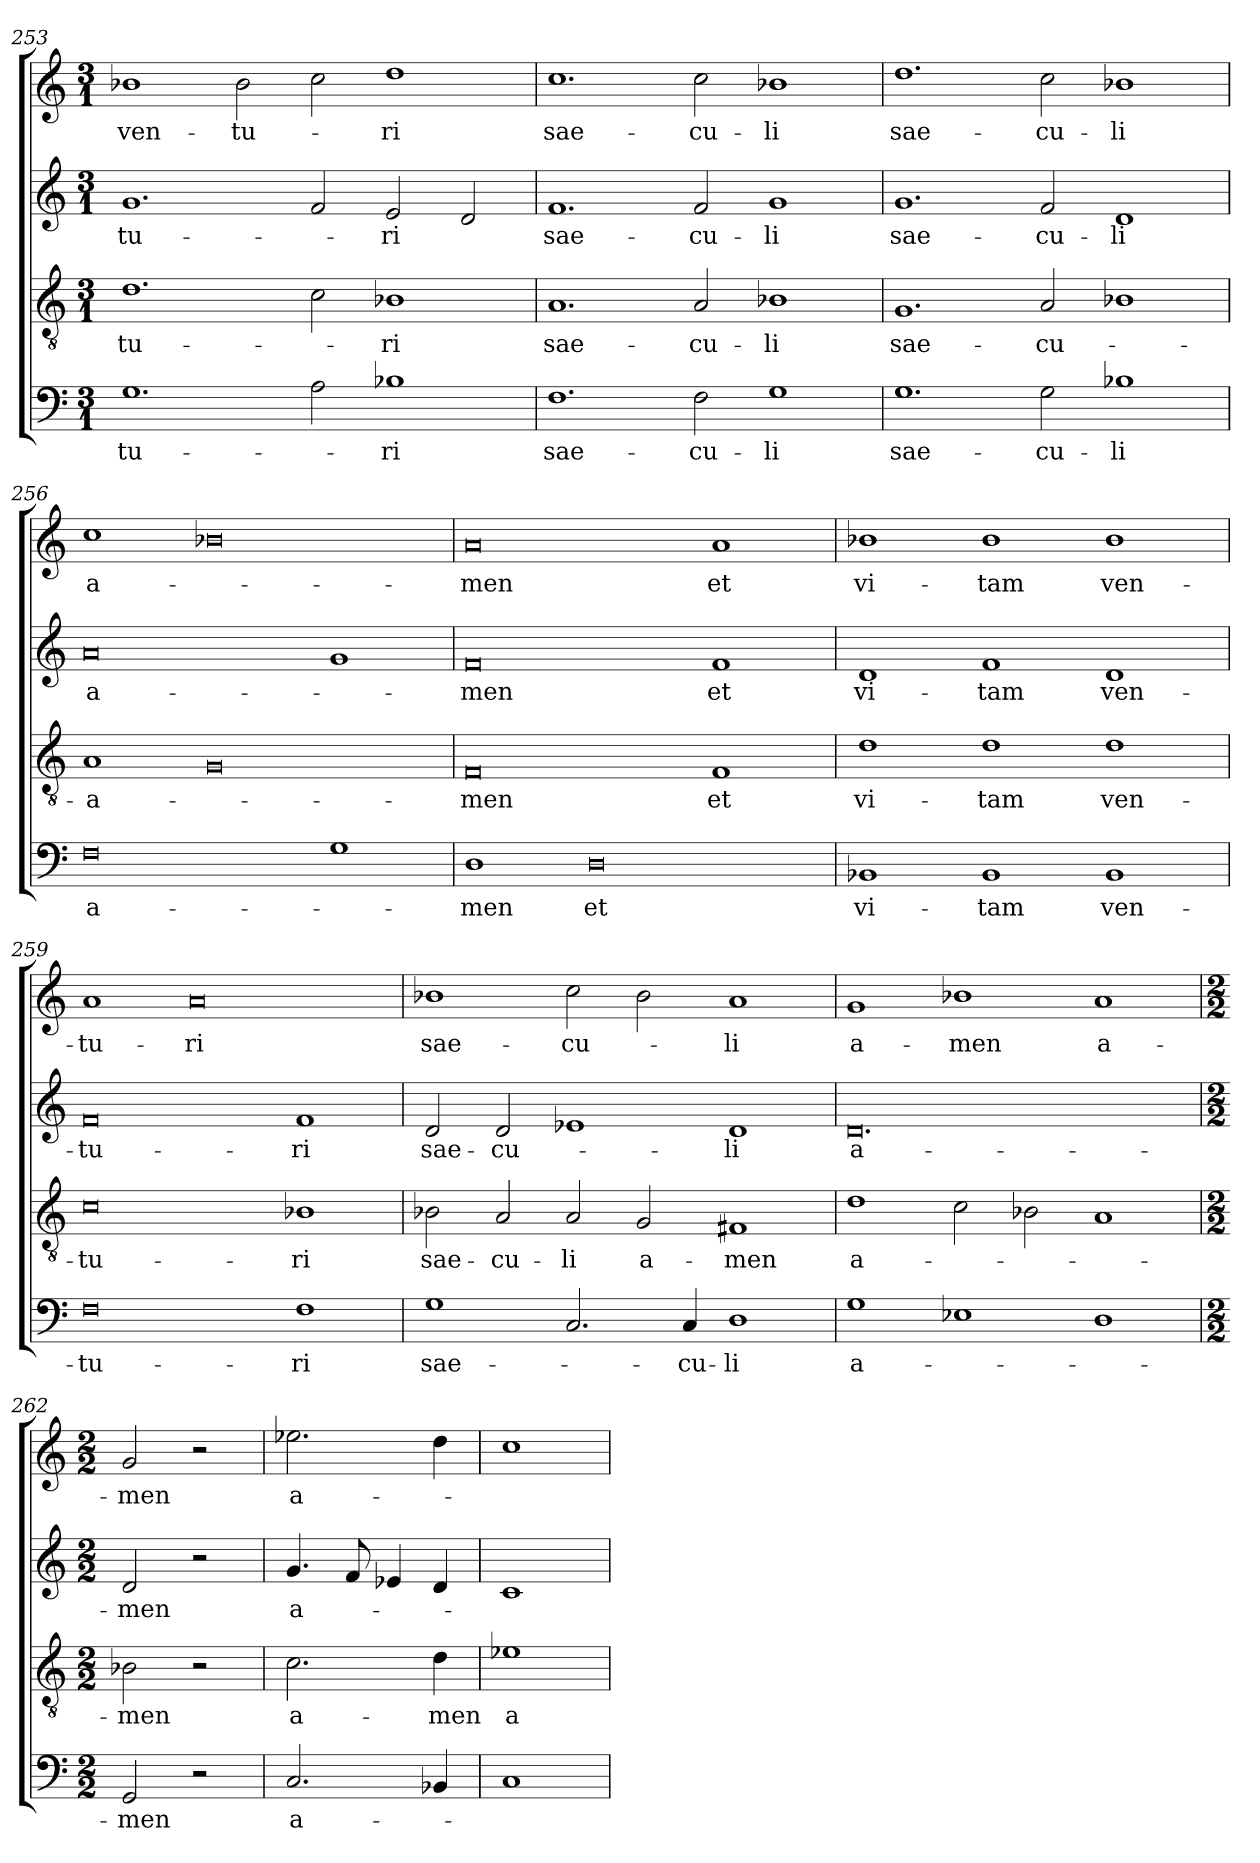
**kern	**text	**kern	**text	**kern	**text	**kern	**text
*part4	*part4	*part3	*part3	*part2	*part2	*part1	*part1
*staff4	*staff4	*staff3	*staff3	*staff2	*staff2	*staff1	*staff1
*clefF4	*	*clefGv2	*	*clefG2	*	*clefG2	*
*k[]	*	*k[]	*	*k[]	*	*k[]	*
*M3/1	*	*M3/1	*	*M3/1	*	*M3/1	*
=253	=253	=253	=253	=253	=253	=253	=253
1.G	-tu-	1.d	-tu-	1.g	-tu-	1b-X	ven-
.	.	.	.	.	.	2b-	-tu-
2A	.	2c	.	2f	.	2cc	.
1B-X	-ri	1B-X	-ri	2e	-ri	1dd	-ri
.	.	.	.	2d	.	.	.
=254	=254	=254	=254	=254	=254	=254	=254
1.F	sae-	1.A	sae-	1.f	sae-	1.cc	sae-
2F	-cu-	2A	-cu-	2f	-cu-	2cc	-cu-
1G	-li	1B-X	-li	1g	-li	1b-X	-li
=255	=255	=255	=255	=255	=255	=255	=255
1.G	sae-	1.G	sae-	1.g	sae-	1.dd	sae-
2G	-cu-	2A	-cu-	2f	-cu-	2cc	-cu-
1B-X	-li	1B-X	.	1d	-li	1b-X	-li
=256	=256	=256	=256	=256	=256	=256	=256
0F	a-	1A	-a-	0a	a-	1cc	a-
.	.	0G	.	.	.	0b-X	.
1G	.	.	.	1g	.	.	.
=257	=257	=257	=257	=257	=257	=257	=257
1D	-men	0F	-men	0f	-men	0a	-men
0D	et	.	.	.	.	.	.
.	.	1F	et	1f	et	1a	et
=258	=258	=258	=258	=258	=258	=258	=258
1BB-X	vi-	1d	vi-	1d	vi-	1b-X	vi-
1BB-	-tam	1d	-tam	1f	-tam	1b-	-tam
1BB-	ven-	1d	ven-	1d	ven-	1b-	ven-
=259	=259	=259	=259	=259	=259	=259	=259
0F	-tu-	0c	-tu-	0f	-tu-	1a	-tu-
.	.	.	.	.	.	0a	-ri
1F	-ri	1B-X	-ri	1f	-ri	.	.
=260	=260	=260	=260	=260	=260	=260	=260
1G	sae-	2B-X	sae-	2d	sae-	1b-X	sae-
.	.	2A	-cu-	2d	-cu-	.	.
2.C	.	2A	-li	1e-X	.	2cc	-cu-
.	.	2G	a-	.	.	2b-	.
4C	-cu-	.	.	.	.	.	.
1D	-li	1F#X	-men	1d	-li	1a	-li
=261	=261	=261	=261	=261	=261	=261	=261
1G	a-	1d	a-	0.d	a-	1g	a-
1E-X	.	2c	.	.	.	1b-X	-men
.	.	2B-X	.	.	.	.	.
1D	.	1A	.	.	.	1a	a-
=262	=262	=262	=262	=262	=262	=262	=262
*M2/2	*	*M2/2	*	*M2/2	*	*M2/2	*
2GG	-men	2B-X	-men	2d	-men	2g	-men
2r	.	2r	.	2r	.	2r	.
=263	=263	=263	=263	=263	=263	=263	=263
2.C	a-	2.c	a-	4.g	a-	2.ee-X	a-
.	.	.	.	8f	.	.	.
.	.	.	.	4e-X	.	.	.
4BB-X	.	4d	-men	4d	.	4dd	.
=264	=264	=264	=264	=264	=264	=264	=264
1C	.	1e-X	a-	1c	.	1cc	.
=	=	=	=	=	=	=	=
*-	*-	*-	*-	*-	*-	*-	*-
